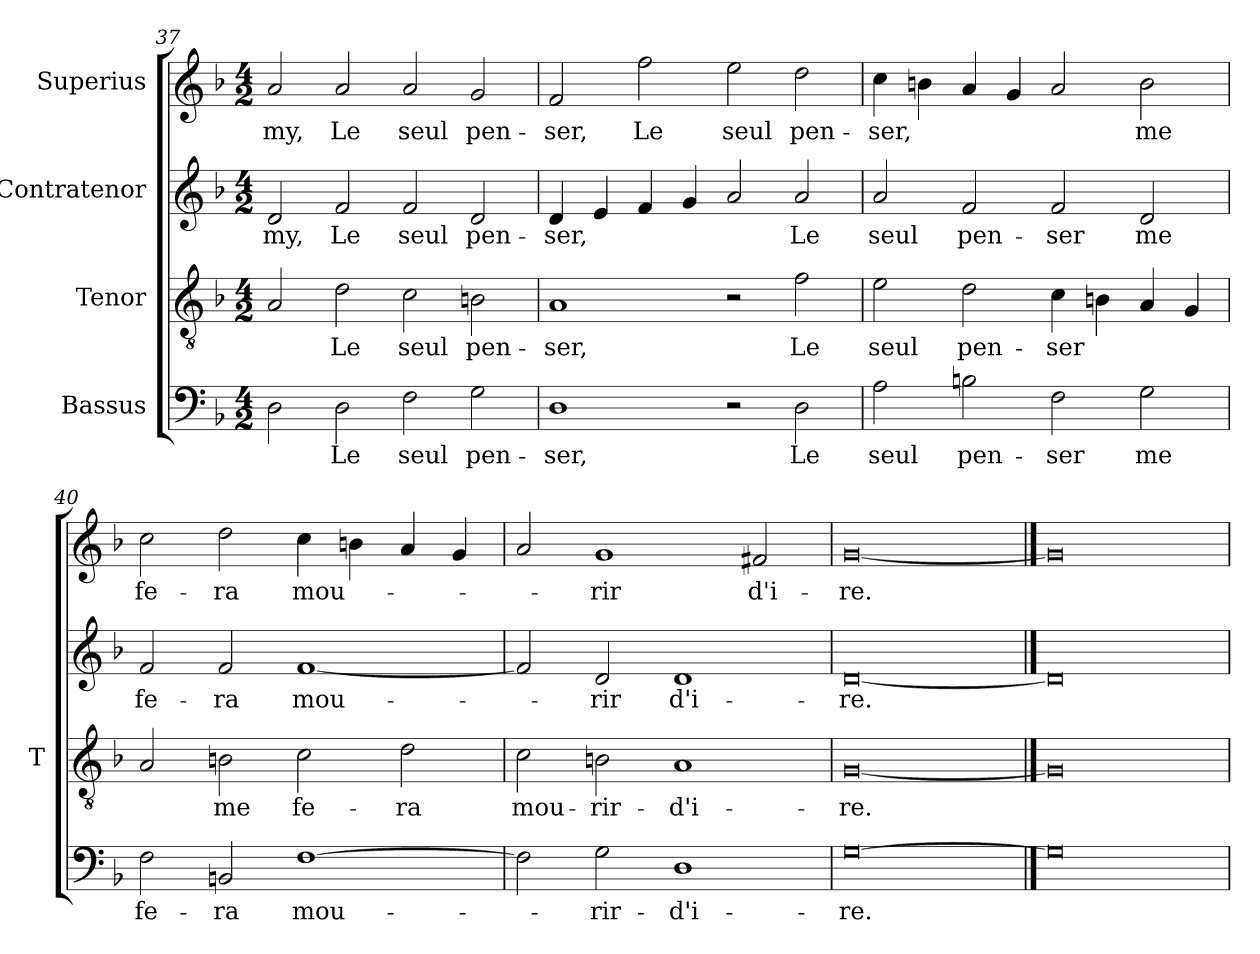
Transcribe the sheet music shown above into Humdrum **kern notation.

**kern	**text	**kern	**text	**kern	**text	**kern	**text
*part4	*part4	*part3	*part3	*part2	*part2	*part1	*part1
*staff4	*staff4	*staff3	*staff3	*staff2	*staff2	*staff1	*staff1
*I"Bassus	*	*I"Tenor	*	*I"Contratenor	*	*I"Superius	*
*	*	*I'T	*	*	*	*	*
*clefF4	*	*clefGv2	*	*clefG2	*	*clefG2	*
*k[b-]	*	*k[b-]	*	*k[b-]	*	*k[b-]	*
*M4/2	*	*M4/2	*	*M4/2	*	*M4/2	*
=37	=37	=37	=37	=37	=37	=37	=37
2D	.	2A	.	2d	-my,	2a	-my,
2D	-Le	2d	-Le	2f	-Le	2a	-Le
2F	-seul	2c	-seul	2f	-seul	2a	-seul
2G	pen-	2Bn	pen-	2d	pen-	2g	pen-
=38	=38	=38	=38	=38	=38	=38	=38
1D	-ser,	1A	-ser,	4d	-ser,	2f	-ser,
.	.	.	.	4e	.	.	.
.	.	.	.	4f	.	2ff	-Le
.	.	.	.	4g	.	.	.
2r	.	2r	.	2a	.	2ee	-seul
2D	-Le	2f	-Le	2a	-Le	2dd	pen-
=39	=39	=39	=39	=39	=39	=39	=39
2A	-seul	2e	-seul	2a	-seul	4cc	-ser,
.	.	.	.	.	.	4b	.
2Bn	pen-	2d	pen-	2f	pen-	4a	.
.	.	.	.	.	.	4g	.
2F	-ser	4c	-ser	2f	-ser	2a	.
.	.	4Bn	.	.	.	.	.
2G	-me	4A	.	2d	-me	2b	-me
.	.	4G	.	.	.	.	.
=40	=40	=40	=40	=40	=40	=40	=40
2F	fe-	2A	.	2f	fe-	2cc	fe-
2BBn	-ra	2Bn	-me	2f	-ra	2dd	-ra
[1F	mou-	2c	fe-	[1f	mou-	4cc	mou-
.	.	.	.	.	.	4b	.
.	.	2d	-ra	.	.	4a	.
.	.	.	.	.	.	4g	.
=41	=41	=41	=41	=41	=41	=41	=41
2F]	.	2c	mou-	2f]	.	2a	.
2G	rir-	2Bn	rir-	2d	-rir	1g	-rir
1D	d'i-	1A	d'i-	1d	d'i-	.	.
.	.	.	.	.	.	2f#X	d'i-
=42	=42	=42	=42	=42	=42	=42	=42
[0G	-re.	[0G	-re.	[0d	-re.	[0g	-re.
==43	==43	==43	==43	==43	==43	==43	==43
0G]	.	0G]	.	0d]	.	0g]	.
=	=	=	=	=	=	=	=
*-	*-	*-	*-	*-	*-	*-	*-
